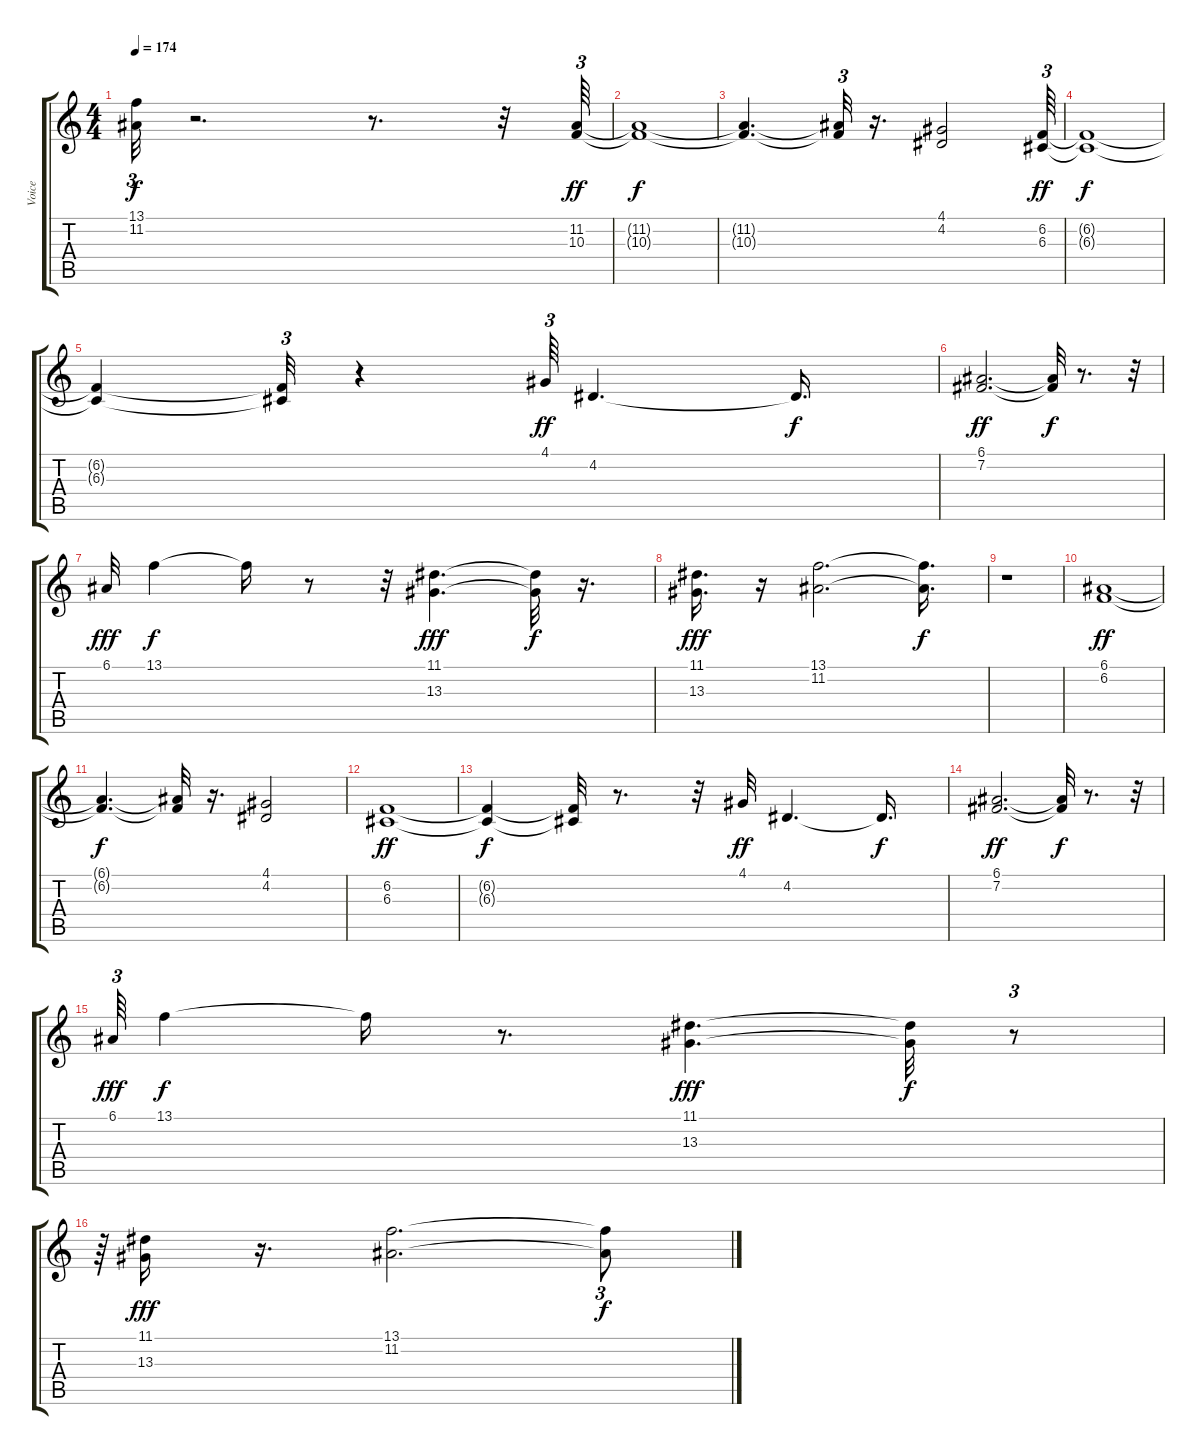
\track ("Voice" "Voice") {instrument choiraahs}
\staff {score tabs}
\tuning (E4 B3 G3 D3 A2 E2) {hide}
\ts (4 4)
\tempo 174
\clef g2
\ks c
(13.1{t} 11.2{t}).32{tu (3 2) dy f} r.2{d} r.8{d} r.32 (11.2 10.3).64{tu (3 2) dy ff} |
(11.2{t} 10.3{t}).1{dy f} |
(11.2{t} 10.3{t}).4{d} (11.2{t} 10.3{t}).32{tu (3 2)} r.16{d} (4.1 4.2).2 (6.2 6.3).64{tu (3 2) dy ff} |
(6.2{t} 6.3{t}).1{dy f} |
(6.2{t} 6.3{t}).4 (6.2{t} 6.3{t}).32{tu (3 2)} r.4 4.1.64{tu (3 2) dy ff} 4.2.4{d} 4.2{t}.16{d dy f} |
(6.1 7.2).2{d dy ff} (6.1{t} 7.2{t}).32{dy f} r.8{d} r.32 |
6.1.32{dy fff} 13.1.4{dy f} 13.1{t}.16 r.8 r.32 (11.1 13.3).4{d dy fff} (11.1{t} 13.3{t}).32{dy f} r.16{d} |
(11.1 13.3).16{d dy fff} r.16 (13.1 11.2).2{d} (13.1{t} 11.2{t}).16{d dy f} |
r.1 |
(6.1 6.2).1{dy ff} |
(6.1{t} 6.2{t}).4{d dy f} (6.1{t} 6.2{t}).32 r.16{d} (4.1 4.2).2 |
(6.2 6.3).1{dy ff} |
(6.2{t} 6.3{t}).4{dy f} (6.2{t} 6.3{t}).32 r.8{d} r.32 4.1.32{dy ff} 4.2.4{d} 4.2{t}.16{d dy f} |
(6.1 7.2).2{d dy ff} (6.1{t} 7.2{t}).32{dy f} r.8{d} r.32 |
6.1.64{tu (3 2) dy fff} 13.1.4{dy f} 13.1{t}.16 r.8{d} (11.1 13.3).4{d dy fff} (11.1{t} 13.3{t}).32{dy f} r.8{tu (3 2)} |
r.64{tu (3 2)} (11.1 13.3).16{dy fff} r.16{d} (13.1 11.2).2{d} (13.1{t} 11.2{t}).8{tu (3 2) dy f}
